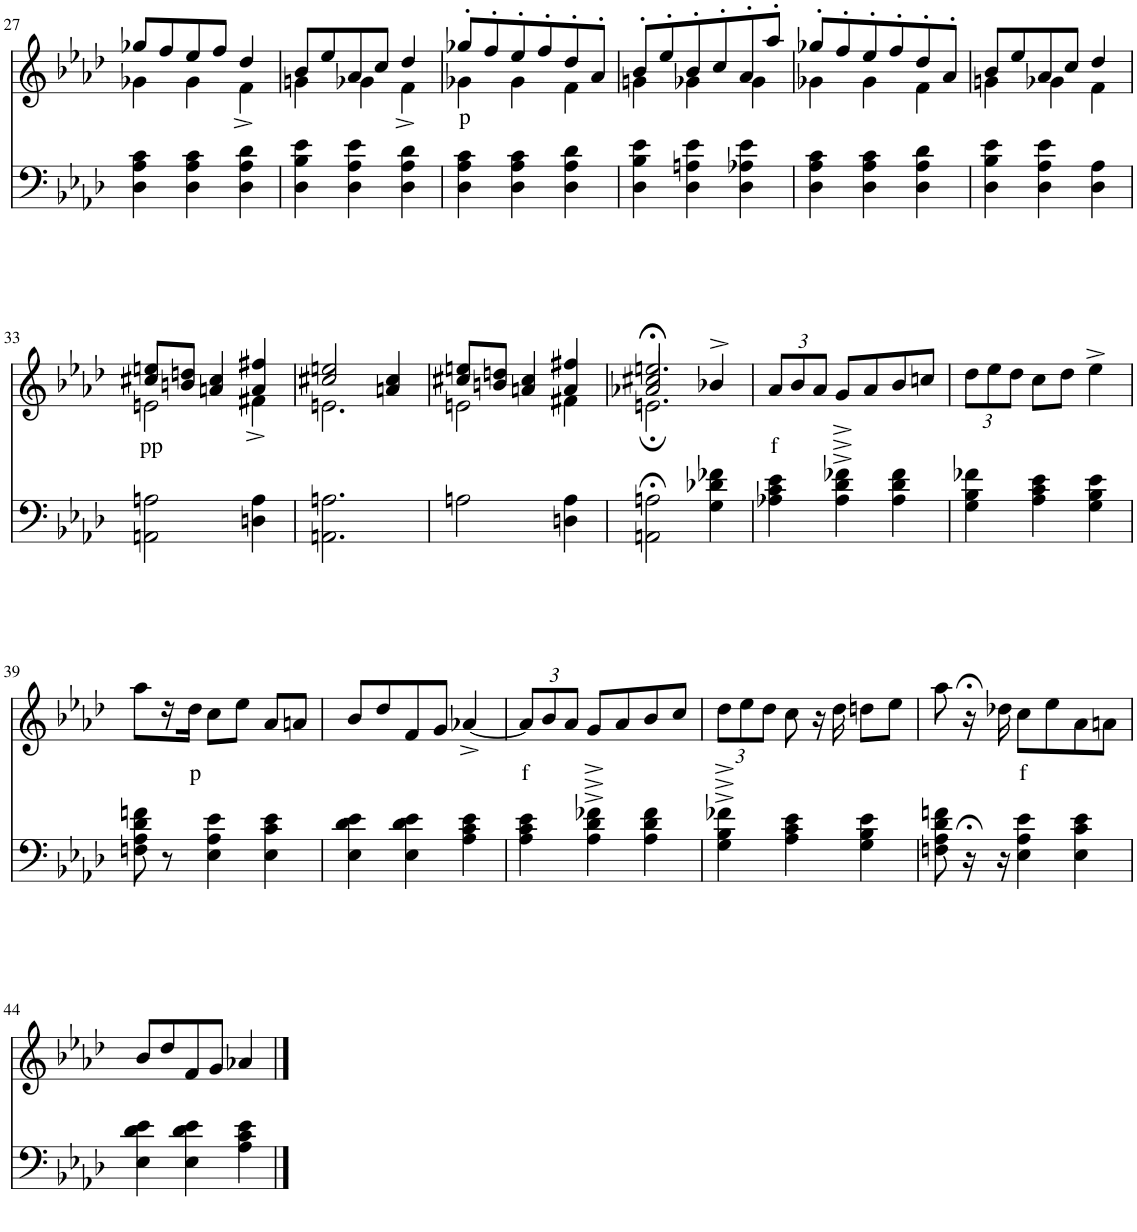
**kern	**kern	**text
*part2	*part1	*part1
*staff2	*staff1	*staff1
*I"piano	*I"piano	*
*I'Pno	*I'Pno	*
!!LO:PB:g=z
*clefF4	*clefG2	*
*k[b-e-a-d-]	*k[b-e-a-d-]	*
*A-:	*A-:	*
*M3/4	*M3/4	*
=27	=27	=27
*	*^	*
4D-\ 4A-\ 4c\	8gg-X/L	4g-X\	.
.	8ff/	.	.
4D-\ 4A-\ 4c\	8ee-/	4g-\	.
.	8ff/J	.	.
4D-\ 4A-\ 4d-\	4dd-/	4f^\	.
=28	=28	=28	=28
4D-\ 4B-\ 4e-\	8b-/L	4gn\	.
.	8ee-/	.	.
4D-\ 4A-\ 4e-\	8a-/	4g-X\	.
.	8cc/J	.	.
4D-\ 4A-\ 4d-\	4dd-/	4f^\	.
=29	=29	=29	=29
!	!	!	!LO:LY:b
4D-\ 4A-\ 4c\	8gg-X'/L	4g-X\	p
.	8ff'/	.	.
4D-\ 4A-\ 4c\	8ee-'/	4g-\	.
.	8ff'/	.	.
4D-\ 4A-\ 4d-\	8dd-'/	4f\	.
.	8a-'/J	.	.
=30	=30	=30	=30
4D-\ 4B-\ 4e-\	8b-'/L	4gn\	.
.	8ee-'/	.	.
4D-\ 4An\ 4e-\	8b-'/	4g-X\	.
.	8cc'/	.	.
4D-\ 4A-X\ 4e-\	8a-'/	4g-\	.
.	8aa-'/J	.	.
=31	=31	=31	=31
4D-\ 4A-\ 4c\	8gg-X'/L	4g-X\	.
.	8ff'/	.	.
4D-\ 4A-\ 4c\	8ee-'/	4g-\	.
.	8ff'/	.	.
4D-\ 4A-\ 4d-\	8dd-'/	4f\	.
.	8a-'/J	.	.
=32	=32	=32	=32
4D-\ 4B-\ 4e-\	8b-/L	4gn\	.
.	8ee-/	.	.
4D-\ 4A-\ 4e-\	8a-/	4g-X\	.
.	8cc/J	.	.
4D-\ 4A-\	4dd-/	4f\	.
!!LO:LB:g=z	!!
=33	=33	=33	=33
!	!	!	!LO:LY:b
2AAn\ 2An\	8cc#X/ 8een/L	2en\	pp
.	8bn/ 8ddn/J	.	.
.	4an/ 4cc#/	.	.
4Dn\ 4A\	4a/ 4ff#X/	4f#X^\	.
=34	=34	=34	=34
2.AAn\ 2.An\	2cc#X/ 2een/	2.en\	.
.	4an/ 4cc#/	.	.
=35	=35	=35	=35
2An\	8cc#X/ 8een/L	2en\	.
.	8bn/ 8ddn/J	.	.
.	4an/ 4cc#/	.	.
4Dn\ 4A\	4a/ 4ff#X/	4f#X\	.
=36	=36	=36	=36
*	*	*^	*
2AAn\;< 2An\;<	2.een;</	2a-X/; 2cc#X/;	2.en;<\	.
4G\ 4d-X\ 4f-X\	.	4b-X^/	.	.
*	*v	*v	*v	*
=37	=37	=37
*	*Xbrackettup	*
*	*^	*
!	!	!	!LO:LY:b
*	*v	*v	*
4A-X\ 4c\ 4e-\	12a-/L	f
.	12b-/	.
.	12a-/J	.
4A-\^ 4d-\^ 4f-X\^	8g/L	.
.	8a-/	.
4A-\ 4d-\ 4f-\	8b-/	.
.	8ccn/J	.
=38	=38	=38
4G\ 4B-\ 4f-X\	12dd-\L	.
.	12ee-\	.
.	12dd-\J	.
4A-\ 4c\ 4e-\	8cc\L	.
.	8dd-\J	.
4G\ 4B-\ 4e-\	4ee-^\	.
!!LO:LB:g=z
=39	=39	=39
8Fn\ 8A-\ 8d-\ 8fn\	8aa-\L	.
8r	16r	.
!	!	!LO:LY:b
.	16dd-\JJ	p
4E-\ 4A-\ 4e-\	8cc\L	.
.	8ee-\J	.
4E-\ 4c\ 4e-\	8a-/L	.
.	8an/J	.
=40	=40	=40
4E-\ 4d-\ 4e-\	8b-/L	.
.	8dd-/	.
4E-\ 4d-\ 4e-\	8f/	.
.	8g/J	.
4A-\ 4c\ 4e-\	[4a-X^/	.
=41	=41	=41
!	!	!LO:LY:b
4A-\ 4c\ 4e-\	12a-/L]	f
.	12b-/	.
.	12a-/J	.
4A-\^ 4d-\^ 4f-X\^	8g/L	.
.	8a-/	.
4A-\ 4d-\ 4f-\	8b-/	.
.	8cc/J	.
=42	=42	=42
4G\^ 4B-\^ 4f-X\^	12dd-\L	.
.	12ee-\	.
.	12dd-\J	.
4A-\ 4c\ 4e-\	8cc\	.
.	16r	.
.	16dd-\	.
4G\ 4B-\ 4e-\	8ddn\L	.
.	8ee-\J	.
=43	=43	=43
8Fn\ 8A-\ 8d-\ 8fn\	8aa-\	.
16r;<	16r;<	.
16r	16dd-X\	.
!	!	!LO:LY:b
4E-\ 4A-\ 4e-\	8cc\L	f
.	8ee-\	.
4E-\ 4c\ 4e-\	8a-\	.
.	8an\J	.
!!LO:LB:g=z
=44	=44	=44
4E-\ 4d-\ 4e-\	8b-/L	.
.	8dd-/	.
4E-\ 4d-\ 4e-\	8f/	.
.	8g/J	.
4A-\ 4c\ 4e-\	4a-X/	.
==	==	==
*-	*-	*-
